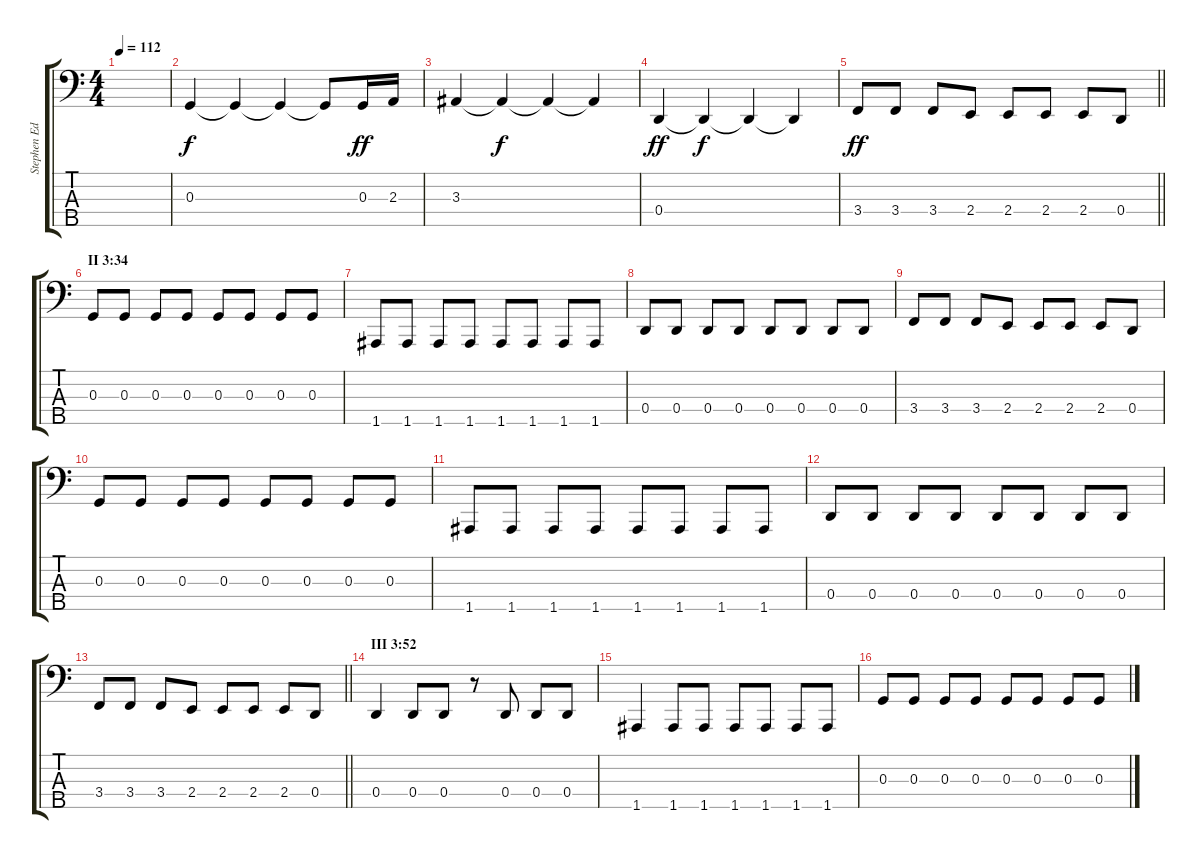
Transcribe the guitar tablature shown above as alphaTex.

\track ("Stephen Edmondson (Bass Guitar)" "Stephen Ed") {instrument electricbasspick}
\staff {score tabs}
\tuning (F2 C2 G1 D1 A0) {hide}
\ts (4 4)
\tempo 112
\clef f4
\ks c
|
0.3.4 0.3{t}.4{dy f} 0.3{t}.4 0.3{t}.8 0.3.16{dy ff} 2.3.16 |
3.3.4 3.3{t}.4{dy f} 3.3{t}.4 3.3{t}.4 |
0.4.4{dy ff} 0.4{t}.4{dy f} 0.4{t}.4 0.4{t}.4 |
\barLineRight lightlight
3.4.8{dy ff} 3.4.8 3.4.8 2.4.8 2.4.8 2.4.8 2.4.8 0.4.8 |
\section ("" "II 3:34")
0.3.8 0.3.8 0.3.8 0.3.8 0.3.8 0.3.8 0.3.8 0.3.8 |
1.5.8 1.5.8 1.5.8 1.5.8 1.5.8 1.5.8 1.5.8 1.5.8 |
0.4.8 0.4.8 0.4.8 0.4.8 0.4.8 0.4.8 0.4.8 0.4.8 |
3.4.8 3.4.8 3.4.8 2.4.8 2.4.8 2.4.8 2.4.8 0.4.8 |
0.3.8 0.3.8 0.3.8 0.3.8 0.3.8 0.3.8 0.3.8 0.3.8 |
1.5.8 1.5.8 1.5.8 1.5.8 1.5.8 1.5.8 1.5.8 1.5.8 |
0.4.8 0.4.8 0.4.8 0.4.8 0.4.8 0.4.8 0.4.8 0.4.8 |
\barLineRight lightlight
3.4.8 3.4.8 3.4.8 2.4.8 2.4.8 2.4.8 2.4.8 0.4.8 |
\section ("" "III 3:52")
0.4.4 0.4.8 0.4.8 r.8 0.4.8 0.4.8 0.4.8 |
1.5.4 1.5.8 1.5.8 1.5.8 1.5.8 1.5.8 1.5.8 |
0.3.8 0.3.8 0.3.8 0.3.8 0.3.8 0.3.8 0.3.8 0.3.8
